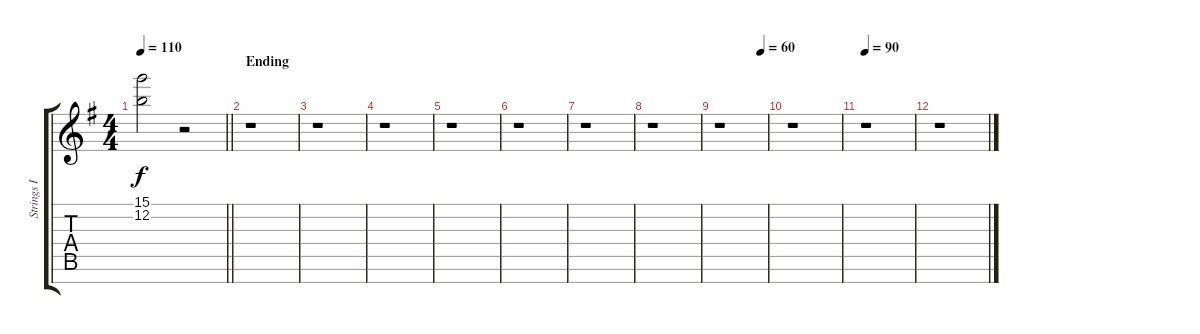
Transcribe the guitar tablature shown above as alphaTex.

\track ("Strings I" "Strings I") {instrument stringensemble1}
\staff {score tabs}
\tuning (E5 B4 G4 D4 A3 E3 B2) {hide}
\ts (4 4)
\tempo 110
\clef g2
\barLineRight lightlight
\ks g
(15.1{t} 12.2{t}).2{dy f} r.2 |
\section ("" "Ending")
r.1 |
r.1 |
r.1 |
r.1 |
r.1 |
r.1 |
r.1 |
\tempo (60 0.875)
r.1 |
r.1 |
\tempo 90
r.1 |
r.1
